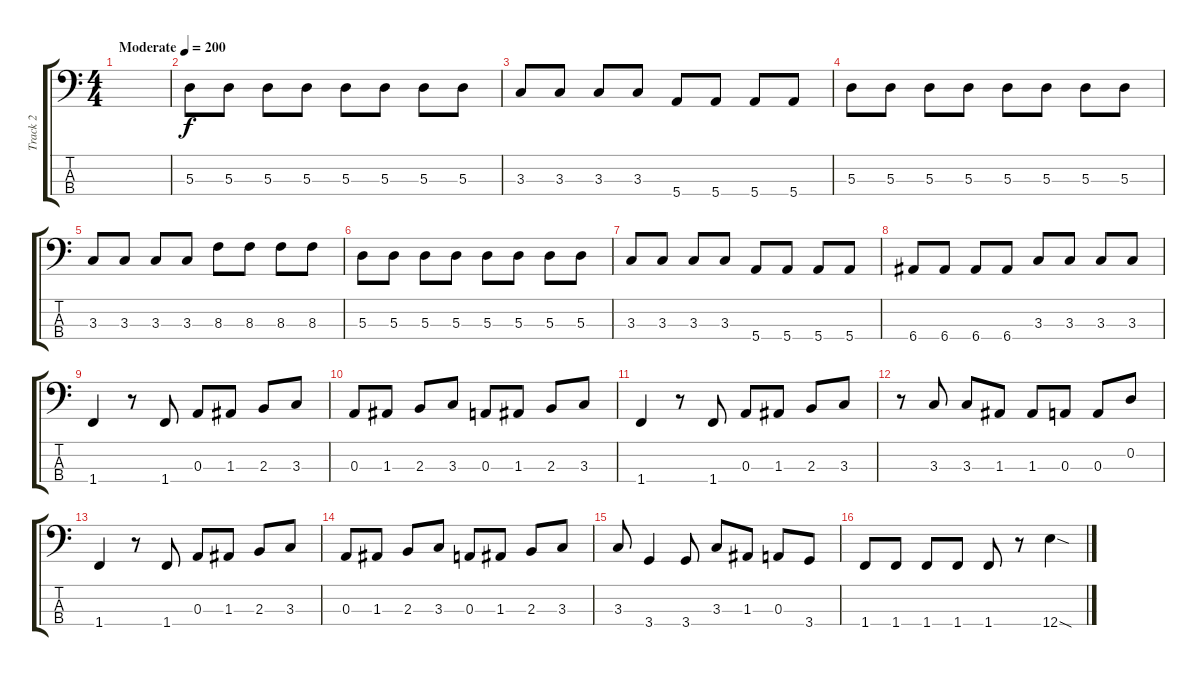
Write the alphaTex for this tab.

\track ("Track 2" "Track 2") {instrument electricbasspick}
\staff {score tabs}
\tuning (G2 D2 A1 E1) {hide}
\ts (4 4)
\tempo (200 "Moderate")
\clef f4
\ks c
|
5.3.8 5.3.8 5.3.8 5.3.8 5.3.8 5.3.8 5.3.8 5.3.8 |
3.3.8 3.3.8 3.3.8 3.3.8 5.4.8 5.4.8 5.4.8 5.4.8 |
5.3.8 5.3.8 5.3.8 5.3.8 5.3.8 5.3.8 5.3.8 5.3.8 |
3.3.8 3.3.8 3.3.8 3.3.8 8.3.8 8.3.8 8.3.8 8.3.8 |
5.3.8 5.3.8 5.3.8 5.3.8 5.3.8 5.3.8 5.3.8 5.3.8 |
3.3.8 3.3.8 3.3.8 3.3.8 5.4.8 5.4.8 5.4.8 5.4.8 |
6.4.8 6.4.8 6.4.8 6.4.8 3.3.8 3.3.8 3.3.8 3.3.8 |
1.4.4 r.8 1.4.8 0.3.8 1.3.8 2.3.8 3.3.8 |
0.3.8 1.3.8 2.3.8 3.3.8 0.3.8 1.3.8 2.3.8 3.3.8 |
1.4.4 r.8 1.4.8 0.3.8 1.3.8 2.3.8 3.3.8 |
r.8 3.3.8 3.3.8 1.3.8 1.3.8 0.3.8 0.3.8 0.2.8 |
1.4.4 r.8 1.4.8 0.3.8 1.3.8 2.3.8 3.3.8 |
0.3.8 1.3.8 2.3.8 3.3.8 0.3.8 1.3.8 2.3.8 3.3.8 |
3.3.8 3.4.4 3.4.8 3.3.8 1.3.8 0.3.8 3.4.8 |
1.4.8 1.4.8 1.4.8 1.4.8 1.4.8 r.8 12.4{sod}.4
